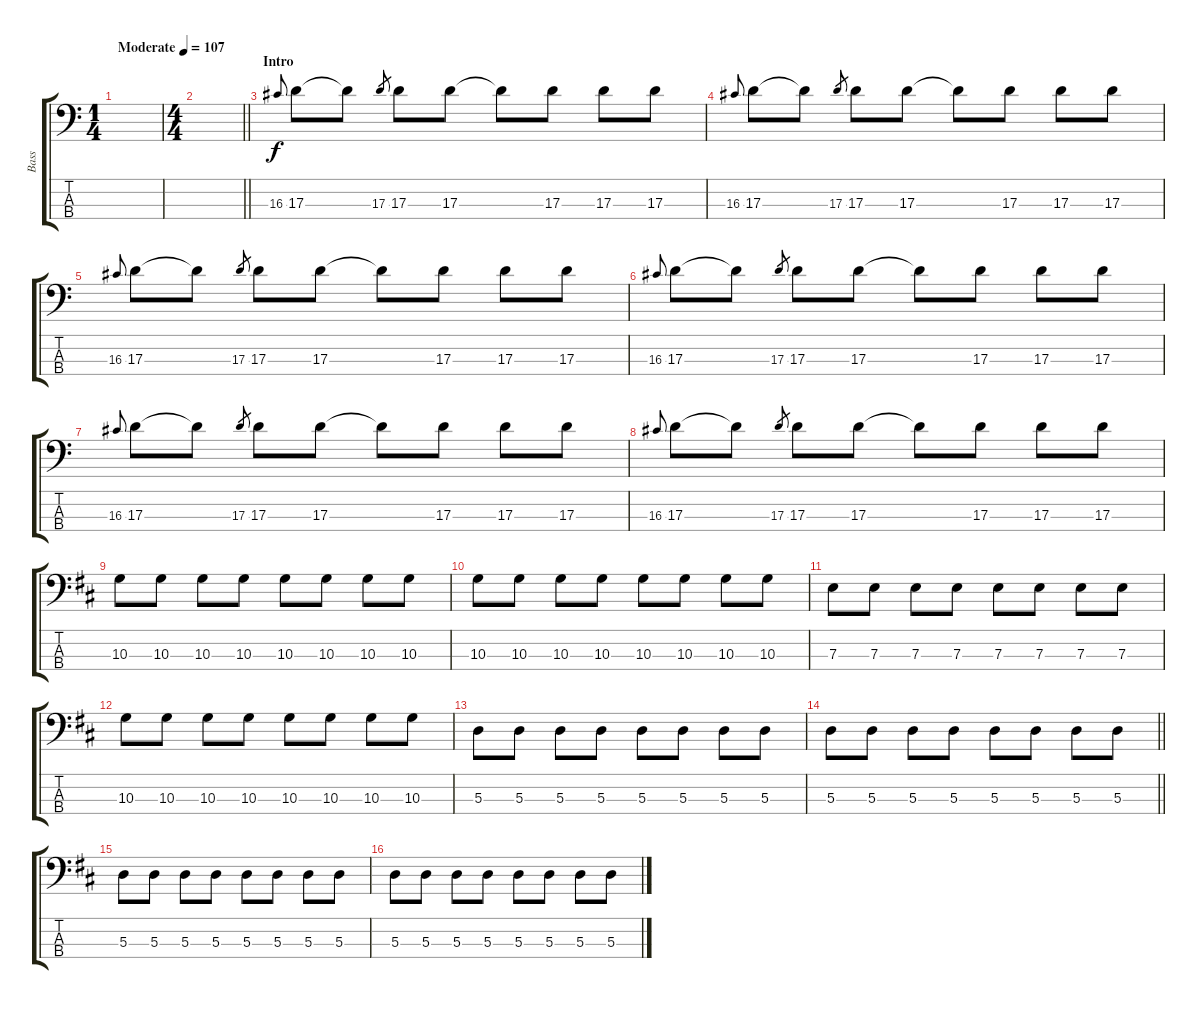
\track ("Bass" "Bass") {instrument electricbassfinger}
\staff {score tabs}
\tuning (G2 D2 A1 E1) {hide}
\ts (1 4)
\tempo (107 "Moderate")
\clef f4
\ks c
|
\ts (4 4)
\barLineRight lightlight
|
\section ("" "Intro")
16.3.8{gr onbeat} 17.3.8 17.3{t}.8 17.3.8{gr} 17.3.8 17.3.8 17.3{t}.8 17.3.8 17.3.8 17.3.8 |
16.3.8{gr onbeat} 17.3.8 17.3{t}.8 17.3.8{gr} 17.3.8 17.3.8 17.3{t}.8 17.3.8 17.3.8 17.3.8 |
16.3.8{gr onbeat} 17.3.8 17.3{t}.8 17.3.8{gr} 17.3.8 17.3.8 17.3{t}.8 17.3.8 17.3.8 17.3.8 |
16.3.8{gr onbeat} 17.3.8 17.3{t}.8 17.3.8{gr} 17.3.8 17.3.8 17.3{t}.8 17.3.8 17.3.8 17.3.8 |
16.3.8{gr onbeat} 17.3.8 17.3{t}.8 17.3.8{gr} 17.3.8 17.3.8 17.3{t}.8 17.3.8 17.3.8 17.3.8 |
16.3.8{gr onbeat} 17.3.8 17.3{t}.8 17.3.8{gr} 17.3.8 17.3.8 17.3{t}.8 17.3.8 17.3.8 17.3.8 |
\ks d
10.3.8 10.3.8 10.3.8 10.3.8 10.3.8 10.3.8 10.3.8 10.3.8 |
10.3.8 10.3.8 10.3.8 10.3.8 10.3.8 10.3.8 10.3.8 10.3.8 |
7.3.8 7.3.8 7.3.8 7.3.8 7.3.8 7.3.8 7.3.8 7.3.8 |
10.3.8 10.3.8 10.3.8 10.3.8 10.3.8 10.3.8 10.3.8 10.3.8 |
5.3.8 5.3.8 5.3.8 5.3.8 5.3.8 5.3.8 5.3.8 5.3.8 |
\barLineRight lightlight
5.3.8 5.3.8 5.3.8 5.3.8 5.3.8 5.3.8 5.3.8 5.3.8 |
5.3.8 5.3.8 5.3.8 5.3.8 5.3.8 5.3.8 5.3.8 5.3.8 |
5.3.8 5.3.8 5.3.8 5.3.8 5.3.8 5.3.8 5.3.8 5.3.8
